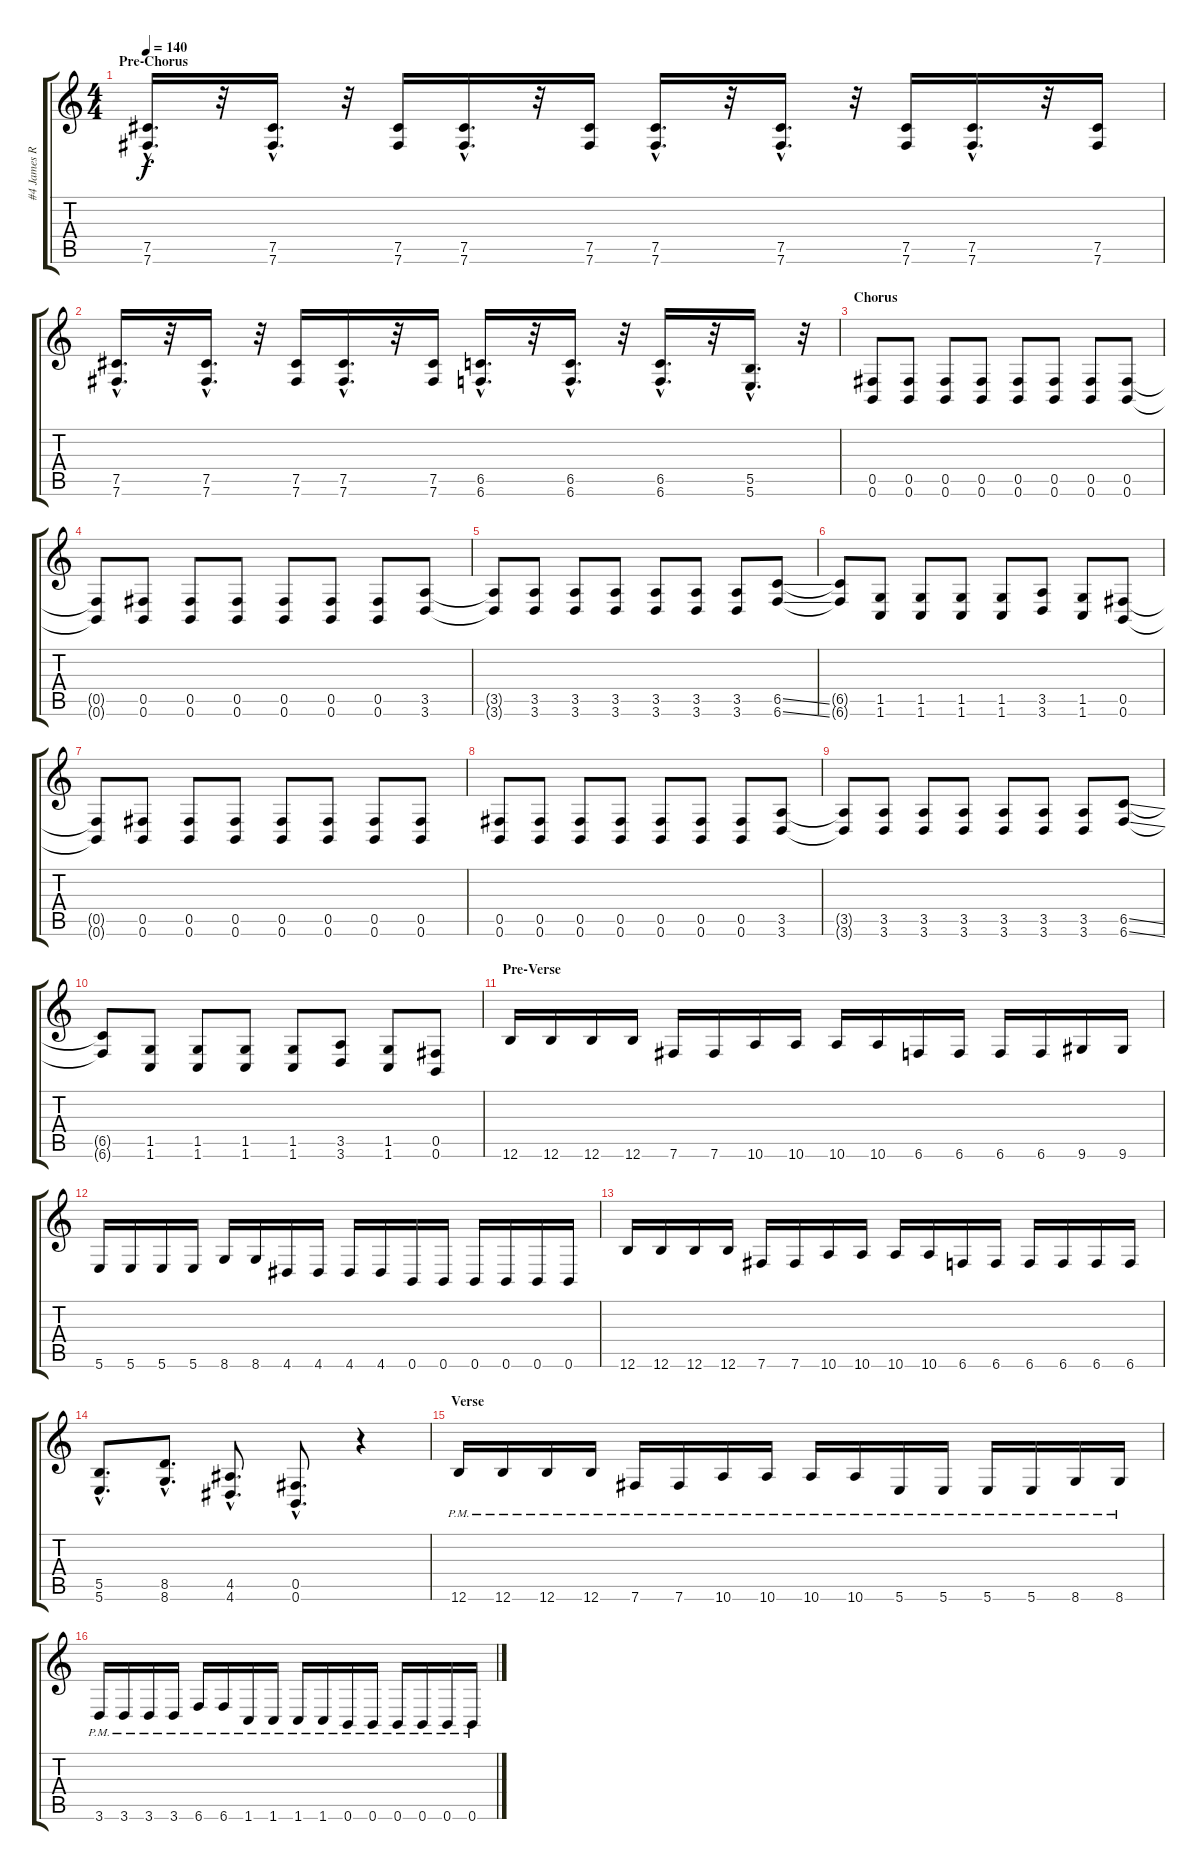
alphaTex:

\track ("#4 James Root - 2nd Guitar" "#4 James R") {instrument distortionguitar}
\staff {score tabs}
\tuning (Db4 Ab3 E3 B2 Gb2 B1) {hide}
\ts (4 4)
\section ("" "Pre-Chorus")
\tempo 140
\clef g2
\ks c
(7.5{hac} 7.6{hac}).16{d dy f} r.32 (7.5{hac} 7.6{hac}).16{d} r.32 (7.5 7.6).16 (7.5{hac} 7.6{hac}).16{d} r.32 (7.5 7.6).16 (7.5{hac} 7.6{hac}).16{d} r.32 (7.5{hac} 7.6{hac}).16{d} r.32 (7.5 7.6).16 (7.5{hac} 7.6{hac}).16{d} r.32 (7.5 7.6).16 |
(7.5{hac} 7.6{hac}).16{d} r.32 (7.5{hac} 7.6{hac}).16{d} r.32 (7.5 7.6).16 (7.5{hac} 7.6{hac}).16{d} r.32 (7.5 7.6).16 (6.5{hac} 6.6{hac}).16{d} r.32 (6.5{hac} 6.6{hac}).16{d} r.32 (6.5{hac} 6.6{hac}).16{d} r.32 (5.5{hac} 5.6{hac}).16{d} r.32 |
\section ("" "Chorus")
(0.5 0.6).8 (0.5 0.6).8 (0.5 0.6).8 (0.5 0.6).8 (0.5 0.6).8 (0.5 0.6).8 (0.5 0.6).8 (0.5 0.6).8 |
(0.5{t} 0.6{t}).8 (0.5 0.6).8 (0.5 0.6).8 (0.5 0.6).8 (0.5 0.6).8 (0.5 0.6).8 (0.5 0.6).8 (3.5 3.6).8 |
(3.5{t} 3.6{t}).8 (3.5 3.6).8 (3.5 3.6).8 (3.5 3.6).8 (3.5 3.6).8 (3.5 3.6).8 (3.5 3.6).8 (6.5{ss} 6.6{ss}).8 |
(6.5{t} 6.6{t}).8 (1.5 1.6).8 (1.5 1.6).8 (1.5 1.6).8 (1.5 1.6).8 (3.5 3.6).8 (1.5 1.6).8 (0.5 0.6).8 |
(0.5{t} 0.6{t}).8 (0.5 0.6).8 (0.5 0.6).8 (0.5 0.6).8 (0.5 0.6).8 (0.5 0.6).8 (0.5 0.6).8 (0.5 0.6).8 |
(0.5 0.6).8 (0.5 0.6).8 (0.5 0.6).8 (0.5 0.6).8 (0.5 0.6).8 (0.5 0.6).8 (0.5 0.6).8 (3.5 3.6).8 |
(3.5{t} 3.6{t}).8 (3.5 3.6).8 (3.5 3.6).8 (3.5 3.6).8 (3.5 3.6).8 (3.5 3.6).8 (3.5 3.6).8 (6.5{ss} 6.6{ss}).8 |
(6.5{t} 6.6{t}).8 (1.5 1.6).8 (1.5 1.6).8 (1.5 1.6).8 (1.5 1.6).8 (3.5 3.6).8 (1.5 1.6).8 (0.5 0.6).8 |
\section ("" "Pre-Verse")
12.6.16 12.6.16 12.6.16 12.6.16 7.6.16 7.6.16 10.6.16 10.6.16 10.6.16 10.6.16 6.6.16 6.6.16 6.6.16 6.6.16 9.6.16 9.6.16 |
5.6.16 5.6.16 5.6.16 5.6.16 8.6.16 8.6.16 4.6.16 4.6.16 4.6.16 4.6.16 0.6.16 0.6.16 0.6.16 0.6.16 0.6.16 0.6.16 |
12.6.16 12.6.16 12.6.16 12.6.16 7.6.16 7.6.16 10.6.16 10.6.16 10.6.16 10.6.16 6.6.16 6.6.16 6.6.16 6.6.16 6.6.16 6.6.16 |
(5.5{hac} 5.6{hac}).8{d} (8.5{hac} 8.6{hac}).8{d} (4.5{hac} 4.6{hac}).8{d} (0.5{hac} 0.6{hac}).8{d} r.4 |
\section ("" "Verse")
12.6{pm}.16 12.6{pm}.16 12.6{pm}.16 12.6{pm}.16 7.6{pm}.16 7.6{pm}.16 10.6{pm}.16 10.6{pm}.16 10.6{pm}.16 10.6{pm}.16 5.6{pm}.16 5.6{pm}.16 5.6{pm}.16 5.6{pm}.16 8.6{pm}.16 8.6{pm}.16 |
3.6{pm}.16 3.6{pm}.16 3.6{pm}.16 3.6{pm}.16 6.6{pm}.16 6.6{pm}.16 1.6{pm}.16 1.6{pm}.16 1.6{pm}.16 1.6{pm}.16 0.6{pm}.16 0.6{pm}.16 0.6{pm}.16 0.6{pm}.16 0.6{pm}.16 0.6{pm}.16
